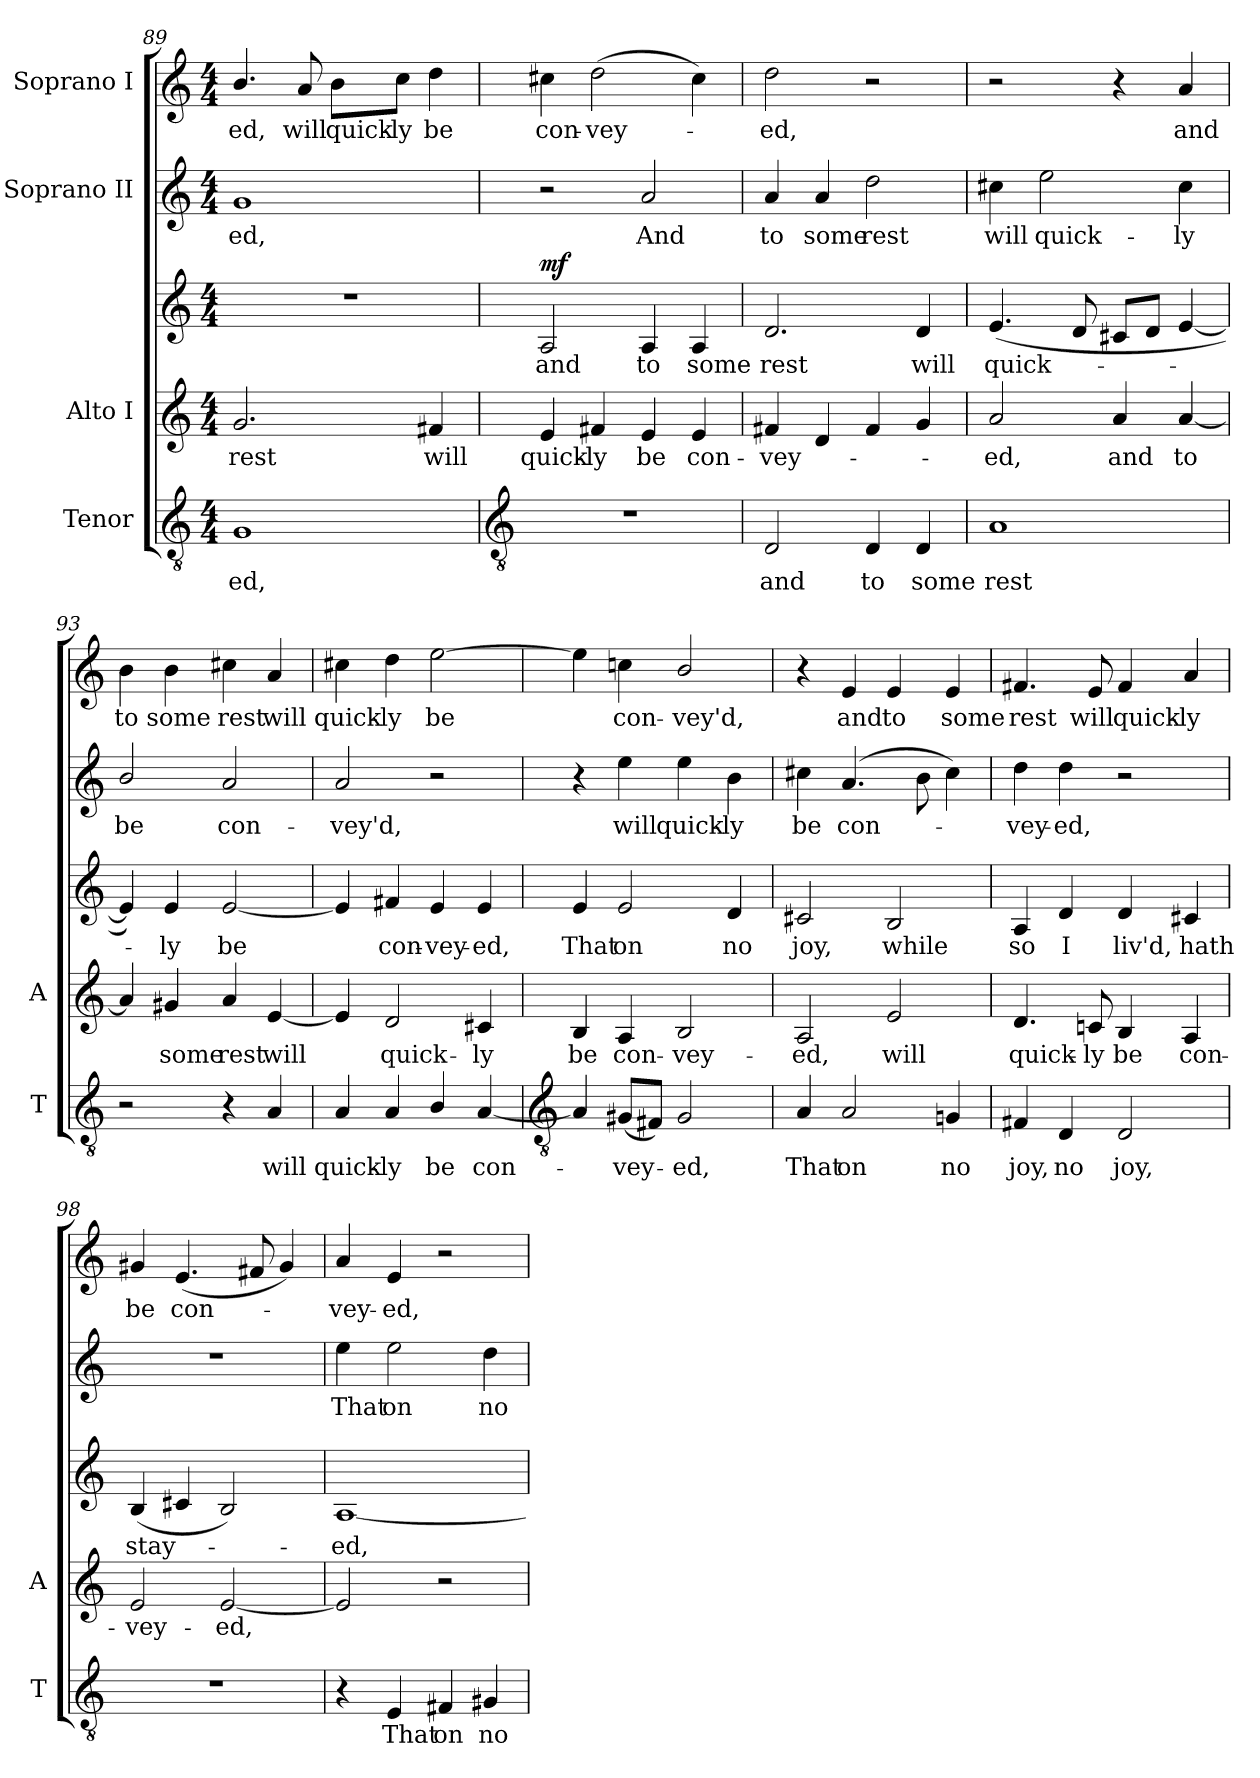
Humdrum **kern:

**kern	**text	**kern	**text	**kern	**text	**dynam	**kern	**text	**kern	**text
*part4	*part4	*part3	*part3	*part3	*part3	*part3	*part2	*part2	*part1	*part1
*staff5	*staff5	*staff4	*staff4	*staff3	*staff3	*staff3/4	*staff2	*staff2	*staff1	*staff1
*I"Tenor	*	*I"Alto I	*	*	*	*	*I"Soprano II	*	*I"Soprano I	*
*I'T	*	*I'A	*	*	*	*	*	*	*	*
*clefGv2	*	*clefG2	*	*clefG2	*	*	*clefG2	*	*clefG2	*
*k[]	*	*k[]	*	*k[]	*	*	*k[]	*	*k[]	*
*C:	*	*C:	*	*C:	*	*	*C:	*	*C:	*
*M4/4	*	*M4/4	*	*M4/4	*	*	*M4/4	*	*M4/4	*
=89	=89	=89	=89	=89	=89	=89	=89	=89	=89	=89
!	!LO:LY:b	!	!LO:LY:b	!	!	!	!	!LO:LY:b	!	!LO:LY:b
1G	ed,	2.g	rest	1r	.	.	1g	ed,	4.b/	-ed,
!	!	!	!	!	!	!	!	!	!	!LO:LY:b
.	.	.	.	.	.	.	.	.	8a	will
!	!	!	!	!	!	!	!	!	!	!LO:LY:b
.	.	.	.	.	.	.	.	.	8b\L	quick-
!	!	!	!	!	!	!	!	!	!	!LO:LY:b
.	.	.	.	.	.	.	.	.	8cc\J	-ly
!	!	!	!LO:LY:b	!	!	!	!	!	!	!LO:LY:b
.	.	4f#X	will	.	.	.	.	.	4dd	be
!!LO:LB:g=z
=90	=90	=90	=90	=90	=90	=90	=90	=90	=90	=90
*clefGv2	*	*	*	*	*	*	*	*	*	*
!	!	!	!LO:LY:b	!	!LO:LY:b	!LO:DY:b	!	!	!	!LO:LY:b
1r	.	4e	quick-	2A	and	mf	2r	.	4cc#X	con-
!	!	!	!LO:LY:b	!	!	!	!	!	!	!LO:LY:b
.	.	4f#X	-ly	.	.	.	.	.	(>2dd	-vey-
!	!	!	!LO:LY:b	!	!LO:LY:b	!	!	!LO:LY:b	!	!
.	.	4e	be	4A	to	.	2a	And	.	.
!	!	!	!LO:LY:b	!	!LO:LY:b	!	!	!	!	!
.	.	4e	con-	4A	some	.	.	.	4cc#)	.
=91	=91	=91	=91	=91	=91	=91	=91	=91	=91	=91
!	!LO:LY:b	!	!LO:LY:b	!	!LO:LY:b	!	!	!LO:LY:b	!	!LO:LY:b
2D	and	4f#X	vey-	2.d	-rest	.	4a	to	2dd	ed,
!	!	!	!	!	!	!	!	!LO:LY:b	!	!
.	.	4d	.	.	.	.	4a	some	.	.
!	!LO:LY:b	!	!	!	!	!	!	!LO:LY:b	!	!
4D	to	4f#	.	.	.	.	2dd	rest	2r	.
!	!LO:LY:b	!	!	!	!LO:LY:b	!	!	!	!	!
4D	some	4g	.	4d	will	.	.	.	.	.
=92	=92	=92	=92	=92	=92	=92	=92	=92	=92	=92
!	!LO:LY:b	!	!LO:LY:b	!	!LO:LY:b	!	!	!LO:LY:b	!	!
1A	rest	2a	ed,	(<4.e	quick-	.	4cc#X	will	2r	.
!	!	!	!	!	!	!	!	!LO:LY:b	!	!
.	.	.	.	.	.	.	2ee	quick-	.	.
.	.	.	.	8d	.	.	.	.	.	.
!	!	!	!LO:LY:b	!	!	!	!	!	!	!
.	.	4a	and	8c#XL	.	.	.	.	4r	.
.	.	.	.	8dJ	.	.	.	.	.	.
!	!	!	!LO:LY:b	!	!	!	!	!LO:LY:b	!	!LO:LY:b
.	.	[4a	to	[4e	.	.	4cc#	-ly	4a	and
=93	=93	=93	=93	=93	=93	=93	=93	=93	=93	=93
!	!	!	!	!	!	!	!	!LO:LY:b	!	!LO:LY:b
2r	.	4a]	.	4e])	.	.	2b/	be	4b	to
!	!	!	!LO:LY:b	!	!LO:LY:b	!	!	!	!	!LO:LY:b
.	.	4g#X	some	4e	ly	.	.	.	4b	some
!	!	!	!LO:LY:b	!	!LO:LY:b	!	!	!LO:LY:b	!	!LO:LY:b
4r	.	4a	rest	[2e	be	.	2a	con-	4cc#X	rest
!	!LO:LY:b	!	!LO:LY:b	!	!	!	!	!	!	!LO:LY:b
4A	will	[4e	will	.	.	.	.	.	4a	will
=94	=94	=94	=94	=94	=94	=94	=94	=94	=94	=94
!	!LO:LY:b	!	!	!	!	!	!	!LO:LY:b	!	!LO:LY:b
4A	quick-	4e]	.	4e]	.	.	2a	-vey'd,	4cc#X	quick-
!	!LO:LY:b	!	!LO:LY:b	!	!LO:LY:b	!	!	!	!	!LO:LY:b
4A	-ly	2d	quick-	4f#X	con-	.	.	.	4dd	-ly
!	!LO:LY:b	!	!	!	!LO:LY:b	!	!	!	!	!LO:LY:b
4B/	be	.	.	4e	-vey-	.	2r	.	[2ee	be
!	!LO:LY:b	!	!LO:LY:b	!	!LO:LY:b	!	!	!	!	!
[4A	con-	4c#X	-ly	4e	-ed,	.	.	.	.	.
!!LO:LB:g=z
=95	=95	=95	=95	=95	=95	=95	=95	=95	=95	=95
*clefGv2	*	*	*	*	*	*	*	*	*	*
!	!	!	!LO:LY:b	!	!LO:LY:b	!	!	!	!	!
4A]	.	4B	be	4e	That	.	4r	.	4ee]	.
!	!LO:LY:b	!	!LO:LY:b	!	!LO:LY:b	!	!	!LO:LY:b	!	!LO:LY:b
(<8G#XL	vey-	4A	con-	2e	on	.	4ee	will	4ccn	con-
8F#XJ)	.	.	.	.	.	.	.	.	.	.
!	!LO:LY:b	!	!LO:LY:b	!	!	!	!	!LO:LY:b	!	!LO:LY:b
2G#	ed,	2B	-vey-	.	.	.	4ee	quick-	2b/	-vey'd,
!	!	!	!	!	!LO:LY:b	!	!	!LO:LY:b	!	!
.	.	.	.	4d	no	.	4b	-ly	.	.
=96	=96	=96	=96	=96	=96	=96	=96	=96	=96	=96
!	!LO:LY:b	!	!LO:LY:b	!	!LO:LY:b	!	!	!LO:LY:b	!	!
4A	That	2A	ed,	2c#X	-joy,	.	4cc#X	be	4r	.
!	!LO:LY:b	!	!	!	!	!	!	!LO:LY:b	!	!LO:LY:b
2A	on	.	.	.	.	.	(>4.a	con-	4e	and
!	!	!	!LO:LY:b	!	!LO:LY:b	!	!	!	!	!LO:LY:b
.	.	2e	will	2B	while	.	.	.	4e	to
.	.	.	.	.	.	.	8b	.	.	.
!	!LO:LY:b	!	!	!	!	!	!	!	!	!LO:LY:b
4Gn	no	.	.	.	.	.	4cc#)	.	4e	some
=97	=97	=97	=97	=97	=97	=97	=97	=97	=97	=97
!	!LO:LY:b	!	!LO:LY:b	!	!LO:LY:b	!	!	!LO:LY:b	!	!LO:LY:b
4F#X	joy,	4.d	quick-	4A	so	.	4dd	vey-	4.f#X	rest
!	!LO:LY:b	!	!	!	!LO:LY:b	!	!	!LO:LY:b	!	!
4D	no	.	.	4d	I	.	4dd	-ed,	.	.
!	!	!	!LO:LY:b	!	!	!	!	!	!	!LO:LY:b
.	.	8cn	-ly	.	.	.	.	.	8e	will
!	!LO:LY:b	!	!LO:LY:b	!	!LO:LY:b	!	!	!	!	!LO:LY:b
2D	joy,	4B	be	4d	liv'd,	.	2r	.	4f#	quick-
!	!	!	!LO:LY:b	!	!LO:LY:b	!	!	!	!	!LO:LY:b
.	.	4A	con-	4c#X	hath	.	.	.	4a	-ly
=98	=98	=98	=98	=98	=98	=98	=98	=98	=98	=98
!	!	!	!LO:LY:b	!	!LO:LY:b	!	!	!	!	!LO:LY:b
1r	.	2e	vey-	(<4B	-stay-	.	1r	.	4g#X	be
!	!	!	!	!	!	!	!	!	!	!LO:LY:b
.	.	.	.	4c#X/	.	.	.	.	(<4.e	con-
!	!	!	!LO:LY:b	!	!	!	!	!	!	!
.	.	[2e	-ed,	2B)	.	.	.	.	.	.
.	.	.	.	.	.	.	.	.	8f#X	.
.	.	.	.	.	.	.	.	.	4g#)	.
=99	=99	=99	=99	=99	=99	=99	=99	=99	=99	=99
!	!	!	!	!	!LO:LY:b	!	!	!LO:LY:b	!	!LO:LY:b
4r	.	2e]	.	[1A	ed,	.	4ee	That	4a	vey-
!	!LO:LY:b	!	!	!	!	!	!	!LO:LY:b	!	!LO:LY:b
4E	That	.	.	.	.	.	2ee	on	4e	-ed,
!	!LO:LY:b	!	!	!	!	!	!	!	!	!
4F#X	on	2r	.	.	.	.	.	.	2r	.
!	!LO:LY:b	!	!	!	!	!	!	!LO:LY:b	!	!
4G#X	no	.	.	.	.	.	4dd	no	.	.
=	=	=	=	=	=	=	=	=	=	=
*-	*-	*-	*-	*-	*-	*-	*-	*-	*-	*-
